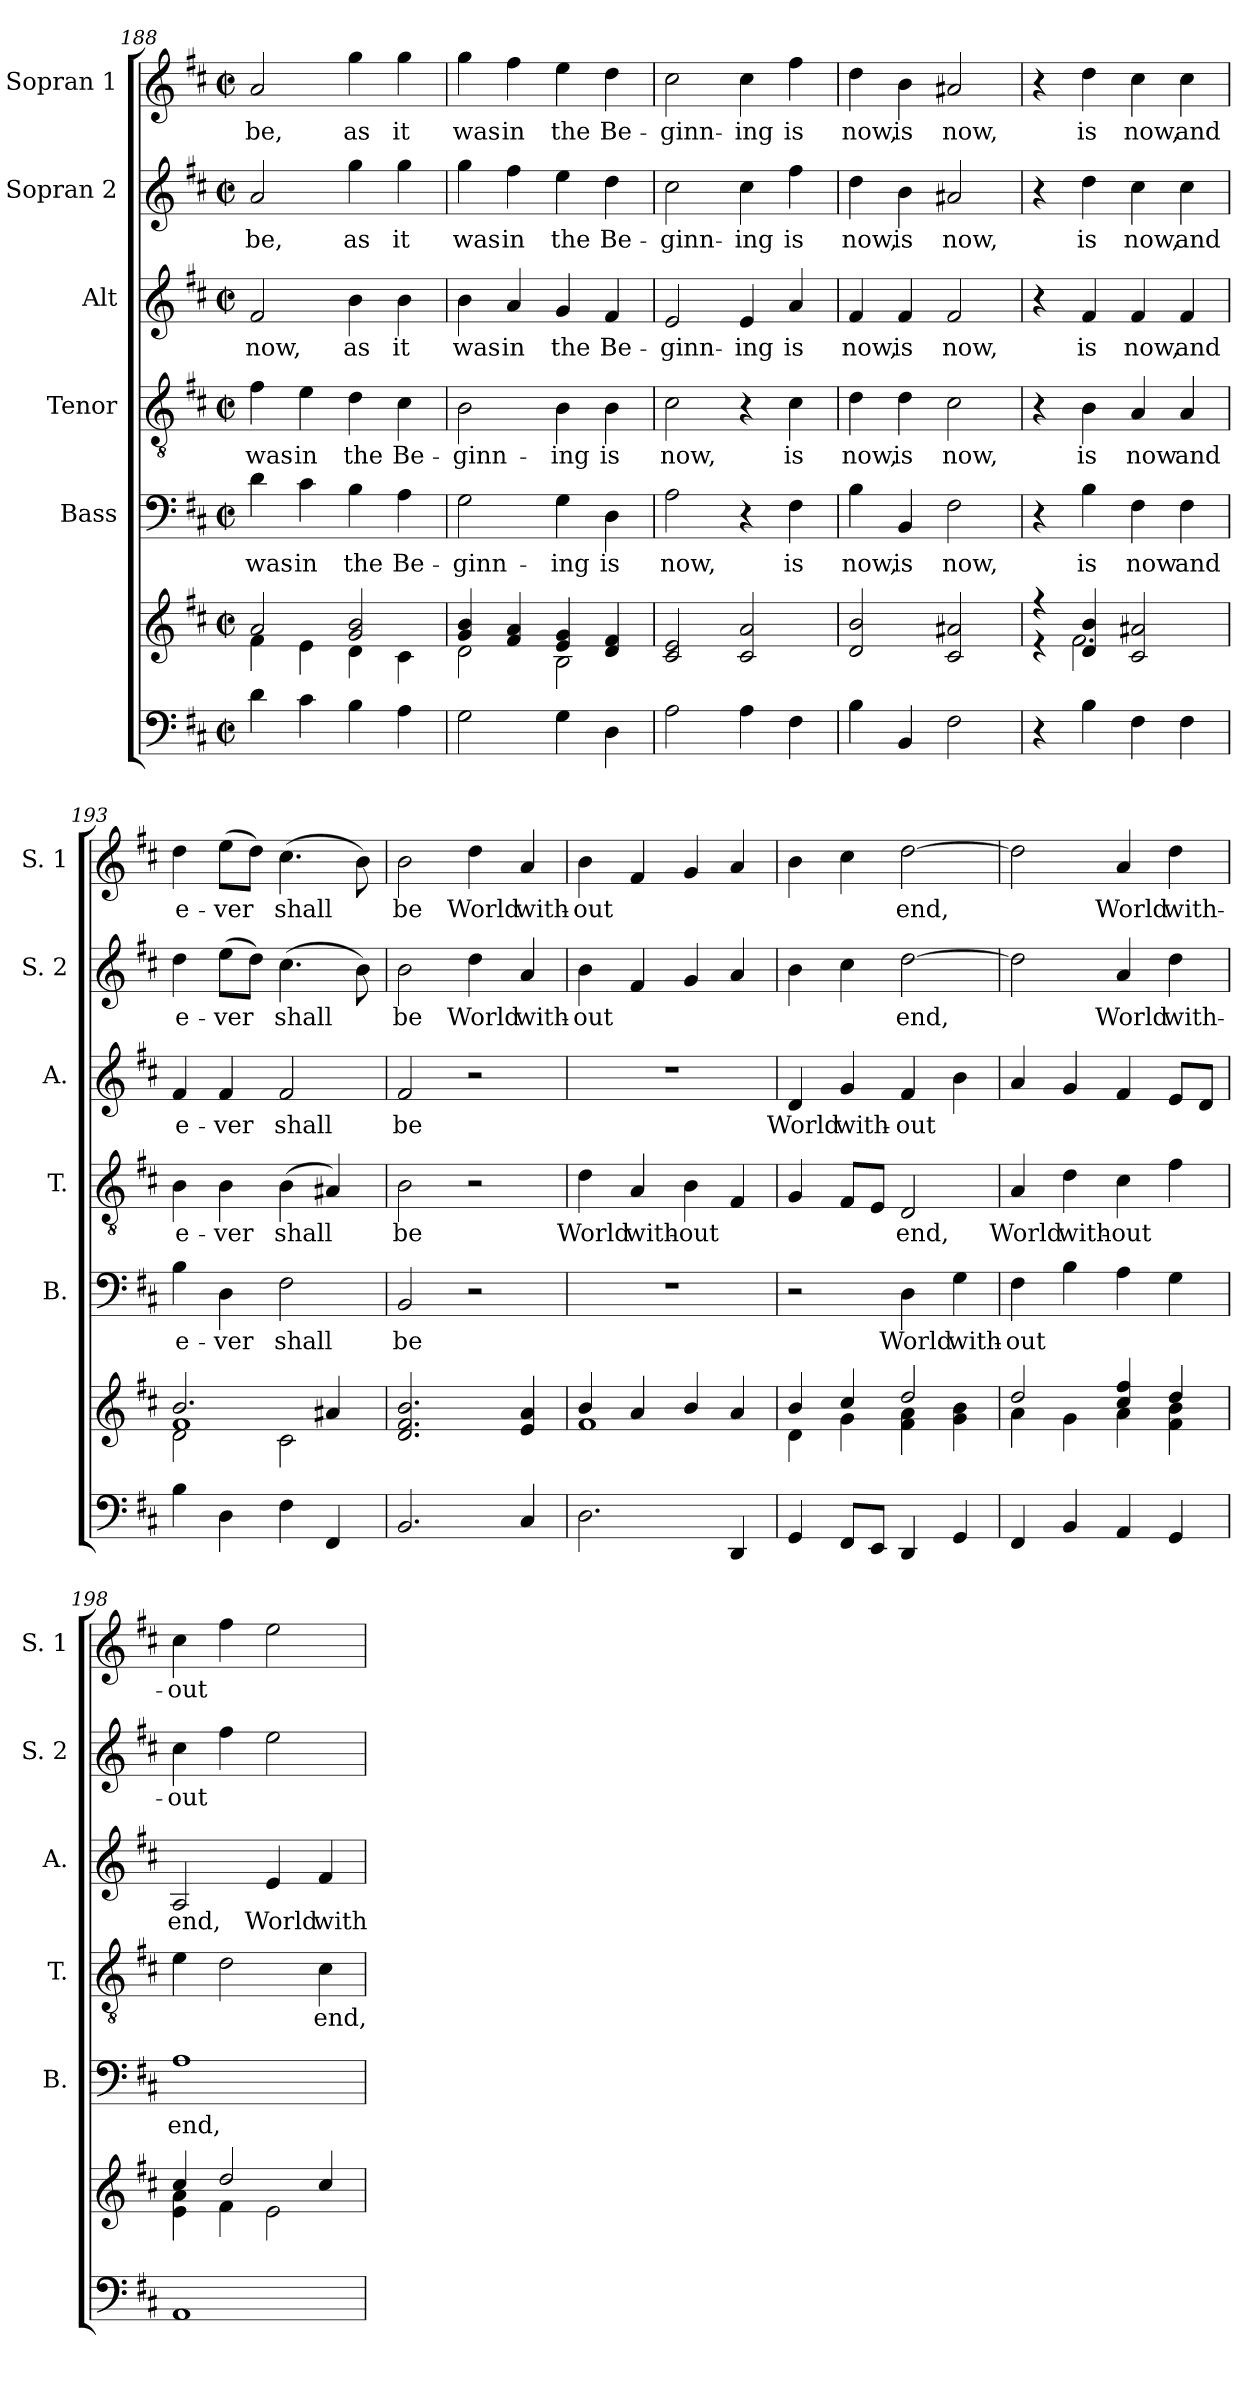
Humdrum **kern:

**kern	**kern	**kern	**text	**kern	**text	**kern	**text	**kern	**text	**kern	**text
*part6	*part6	*part5	*part5	*part4	*part4	*part3	*part3	*part2	*part2	*part1	*part1
*staff7	*staff6	*staff5	*staff5	*staff4	*staff4	*staff3	*staff3	*staff2	*staff2	*staff1	*staff1
*	*	*I"Bass	*	*I"Tenor	*	*I"Alt	*	*I"Sopran 2	*	*I"Sopran 1	*
*	*	*I'B.	*	*I'T.	*	*I'A.	*	*I'S. 2	*	*I'S. 1	*
*clefF4	*clefG2	*clefF4	*	*clefGv2	*	*clefG2	*	*clefG2	*	*clefG2	*
*k[f#c#]	*k[f#c#]	*k[f#c#]	*	*k[f#c#]	*	*k[f#c#]	*	*k[f#c#]	*	*k[f#c#]	*
*D:	*D:	*D:	*	*D:	*	*D:	*	*D:	*	*D:	*
*M2/2	*M2/2	*M2/2	*	*M2/2	*	*M2/2	*	*M2/2	*	*M2/2	*
*met(c|)	*met(c|)	*met(c|)	*	*met(c|)	*	*met(c|)	*	*met(c|)	*	*met(c|)	*
=188	=188	=188	=188	=188	=188	=188	=188	=188	=188	=188	=188
*	*^	*	*	*	*	*	*	*	*	*	*
!	!	!	!	!LO:LY:b	!	!LO:LY:b	!	!LO:LY:b	!	!LO:LY:b	!	!LO:LY:b
4d\	2a/	4f#\	4d\	was	4f#\	was	2f#/	now,	2a/	be,	2a/	be,
!	!	!	!	!LO:LY:b	!	!LO:LY:b	!	!	!	!	!	!
4c#\	.	4e\	4c#\	in	4e\	in	.	.	.	.	.	.
!	!	!	!	!LO:LY:b	!	!LO:LY:b	!	!LO:LY:b	!	!LO:LY:b	!	!LO:LY:b
4B\	2g/ 2b/	4d\	4B\	the	4d\	the	4b\	as	4gg\	as	4gg\	as
!	!	!	!	!LO:LY:b	!	!LO:LY:b	!	!LO:LY:b	!	!LO:LY:b	!	!LO:LY:b
4A\	.	4c#\	4A\	Be-	4c#\	Be-	4b\	it	4gg\	it	4gg\	it
=189	=189	=189	=189	=189	=189	=189	=189	=189	=189	=189	=189	=189
!	!	!	!	!LO:LY:b	!	!LO:LY:b	!	!LO:LY:b	!	!LO:LY:b	!	!LO:LY:b
2G\	4g/ 4b/	2d\	2G\	-ginn-	2B\	-ginn-	4b\	was	4gg\	was	4gg\	was
!	!	!	!	!	!	!	!	!LO:LY:b	!	!LO:LY:b	!	!LO:LY:b
.	4f#/ 4a/	.	.	.	.	.	4a/	in	4ff#\	in	4ff#\	in
!	!	!	!	!LO:LY:b	!	!LO:LY:b	!	!LO:LY:b	!	!LO:LY:b	!	!LO:LY:b
4G\	4e/ 4g/	2B\	4G\	-ing	4B\	-ing	4g/	the	4ee\	the	4ee\	the
!	!	!	!	!LO:LY:b	!	!LO:LY:b	!	!LO:LY:b	!	!LO:LY:b	!	!LO:LY:b
4D\	4d/ 4f#/	.	4D\	is	4B\	is	4f#/	Be-	4dd\	Be-	4dd\	Be-
*	*v	*v	*	*	*	*	*	*	*	*	*	*
!!LO:LB:g=z
=190	=190	=190	=190	=190	=190	=190	=190	=190	=190	=190	=190
!	!	!	!LO:LY:b	!	!LO:LY:b	!	!LO:LY:b	!	!LO:LY:b	!	!LO:LY:b
2A\	2c#/ 2e/	2A\	now,	2c#\	now,	2e/	-ginn-	2cc#\	-ginn-	2cc#\	-ginn-
!	!	!	!	!	!	!	!LO:LY:b	!	!LO:LY:b	!	!LO:LY:b
4A\	2c#/ 2a/	4r	.	4r	.	4e/	-ing	4cc#\	-ing	4cc#\	-ing
!	!	!	!LO:LY:b	!	!LO:LY:b	!	!LO:LY:b	!	!LO:LY:b	!	!LO:LY:b
4F#\	.	4F#\	is	4c#\	is	4a/	is	4ff#\	is	4ff#\	is
=191	=191	=191	=191	=191	=191	=191	=191	=191	=191	=191	=191
!	!	!	!LO:LY:b	!	!LO:LY:b	!	!LO:LY:b	!	!LO:LY:b	!	!LO:LY:b
4B\	2d/ 2b/	4B\	now,	4d\	now,	4f#/	now,	4dd\	now,	4dd\	now,
!	!	!	!LO:LY:b	!	!LO:LY:b	!	!LO:LY:b	!	!LO:LY:b	!	!LO:LY:b
4BB/	.	4BB/	is	4d\	is	4f#/	is	4b\	is	4b\	is
!	!	!	!LO:LY:b	!	!LO:LY:b	!	!LO:LY:b	!	!LO:LY:b	!	!LO:LY:b
2F#\	2c#/ 2a#X/	2F#\	now,	2c#\	now,	2f#/	now,	2a#X/	now,	2a#X/	now,
=192	=192	=192	=192	=192	=192	=192	=192	=192	=192	=192	=192
*	*^	*	*	*	*	*	*	*	*	*	*
4r	4r	4r	4r	.	4r	.	4r	.	4r	.	4r	.
!	!	!	!	!LO:LY:b	!	!LO:LY:b	!	!LO:LY:b	!	!LO:LY:b	!	!LO:LY:b
4B\	4d/ 4b/	2.f#\	4B\	is	4B\	is	4f#/	is	4dd\	is	4dd\	is
!	!	!	!	!LO:LY:b	!	!LO:LY:b	!	!LO:LY:b	!	!LO:LY:b	!	!LO:LY:b
4F#\	2c#/ 2a#X/	.	4F#\	now	4A/	now	4f#/	now,	4cc#\	now,	4cc#\	now,
!	!	!	!	!LO:LY:b	!	!LO:LY:b	!	!LO:LY:b	!	!LO:LY:b	!	!LO:LY:b
4F#\	.	.	4F#\	and	4A/	and	4f#/	and	4cc#\	and	4cc#\	and
=193	=193	=193	=193	=193	=193	=193	=193	=193	=193	=193	=193	=193
*	*	*^	*	*	*	*	*	*	*	*	*	*
!	!	!	!	!	!LO:LY:b	!	!LO:LY:b	!	!LO:LY:b	!	!LO:LY:b	!	!LO:LY:b
4B\	2.b/	2d\	1f#	4B\	e-	4B\	e-	4f#/	e-	4dd\	e-	4dd\	e-
!	!	!	!	!	!LO:LY:b	!	!LO:LY:b	!	!LO:LY:b	!	!LO:LY:b	!	!LO:LY:b
4D\	.	.	.	4D\	-ver	4B\	-ver	4f#/	-ver	(>8ee\L	-ver	(>8ee\L	-ver
.	.	.	.	.	.	.	.	.	.	8dd\J)	.	8dd\J)	.
!	!	!	!	!	!LO:LY:b	!	!LO:LY:b	!	!LO:LY:b	!	!LO:LY:b	!	!LO:LY:b
4F#\	.	2c#\	.	2F#\	shall	(>4B\	shall	2f#/	shall	(>4.cc#\	shall	(>4.cc#\	shall
4FF#/	4a#X/	.	.	.	.	4A#X/)	.	.	.	.	.	.	.
.	.	.	.	.	.	.	.	.	.	8b\)	.	8b\)	.
*	*v	*v	*v	*	*	*	*	*	*	*	*	*	*
=194	=194	=194	=194	=194	=194	=194	=194	=194	=194	=194	=194
!	!	!	!LO:LY:b	!	!LO:LY:b	!	!LO:LY:b	!	!LO:LY:b	!	!LO:LY:b
2.BB/	2.d/ 2.f#/ 2.b/	2BB/	be	2B\	be	2f#/	be	2b\	be	2b\	be
!	!	!	!	!	!	!	!	!	!LO:LY:b	!	!LO:LY:b
.	.	2r	.	2r	.	2r	.	4dd\	World	4dd\	World
!	!	!	!	!	!	!	!	!	!LO:LY:b	!	!LO:LY:b
4C#/	4e/ 4a/	.	.	.	.	.	.	4a/	with-	4a/	with-
=195	=195	=195	=195	=195	=195	=195	=195	=195	=195	=195	=195
*	*^	*	*	*	*	*	*	*	*	*	*
!	!	!	!	!	!	!LO:LY:b	!	!	!	!LO:LY:b	!	!LO:LY:b
2.D\	4b/	1f#	1r	.	4d\	World	1r	.	4b\	-out	4b\	-out
!	!	!	!	!	!	!LO:LY:b	!	!	!	!	!	!
.	4a/	.	.	.	4A/	with-	.	.	4f#/	.	4f#/	.
!	!	!	!	!	!	!LO:LY:b	!	!	!	!	!	!
.	4b/	.	.	.	4B\	-out	.	.	4g/	.	4g/	.
4DD/	4a/	.	.	.	4F#/	.	.	.	4a/	.	4a/	.
!!LO:PB:g=z
=196	=196	=196	=196	=196	=196	=196	=196	=196	=196	=196	=196	=196
!	!	!	!	!	!	!	!	!LO:LY:b	!	!	!	!
4GG/	4b/	4d\	2r	.	4G/	.	4d/	World	4b\	.	4b\	.
!	!	!	!	!	!	!	!	!LO:LY:b	!	!	!	!
8FF#/L	4cc#/	4g\	.	.	8F#/L	.	4g/	with-	4cc#\	.	4cc#\	.
8EE/J	.	.	.	.	8E/J	.	.	.	.	.	.	.
!	!	!	!	!LO:LY:b	!	!LO:LY:b	!	!LO:LY:b	!	!LO:LY:b	!	!LO:LY:b
4DD/	2dd/	4f#\ 4a\	4D\	World	2D/	end,	4f#/	-out	[2dd\	end,	[2dd\	end,
!	!	!	!	!LO:LY:b	!	!	!	!	!	!	!	!
4GG/	.	4g\ 4b\	4G\	with-	.	.	4b\	.	.	.	.	.
=197	=197	=197	=197	=197	=197	=197	=197	=197	=197	=197	=197	=197
!	!	!	!	!LO:LY:b	!	!LO:LY:b	!	!	!	!	!	!
4FF#/	2dd/	4a\	4F#\	-out	4A/	World	4a/	.	2dd\]	.	2dd\]	.
!	!	!	!	!	!	!LO:LY:b	!	!	!	!	!	!
4BB/	.	4g\	4B\	.	4d\	with-	4g/	.	.	.	.	.
!	!	!	!	!	!	!LO:LY:b	!	!	!	!LO:LY:b	!	!LO:LY:b
4AA/	4cc#/ 4ff#/	4a\	4A\	.	4c#\	-out	4f#/	.	4a/	World	4a/	World
!	!	!	!	!	!	!	!	!	!	!LO:LY:b	!	!LO:LY:b
4GG/	4dd/	4f#\ 4b\	4G\	.	4f#\	.	8e/L	.	4dd\	with-	4dd\	with-
.	.	.	.	.	.	.	8d/J	.	.	.	.	.
=198	=198	=198	=198	=198	=198	=198	=198	=198	=198	=198	=198	=198
!	!	!	!	!LO:LY:b	!	!	!	!LO:LY:b	!	!LO:LY:b	!	!LO:LY:b
1AA	4cc#/	4e\ 4a\	1A	end,	4e\	.	2A/	end,	4cc#\	-out	4cc#\	-out
.	2dd/	4f#\	.	.	2d\	.	.	.	4ff#\	.	4ff#\	.
!	!	!	!	!	!	!	!	!LO:LY:b	!	!	!	!
.	.	2e\	.	.	.	.	4e/	World	2ee\	.	2ee\	.
!	!	!	!	!	!	!LO:LY:b	!	!LO:LY:b	!	!	!	!
.	4cc#/	.	.	.	4c#\	end,	4f#/	with-	.	.	.	.
*	*v	*v	*	*	*	*	*	*	*	*	*	*
=	=	=	=	=	=	=	=	=	=	=	=
*-	*-	*-	*-	*-	*-	*-	*-	*-	*-	*-	*-
